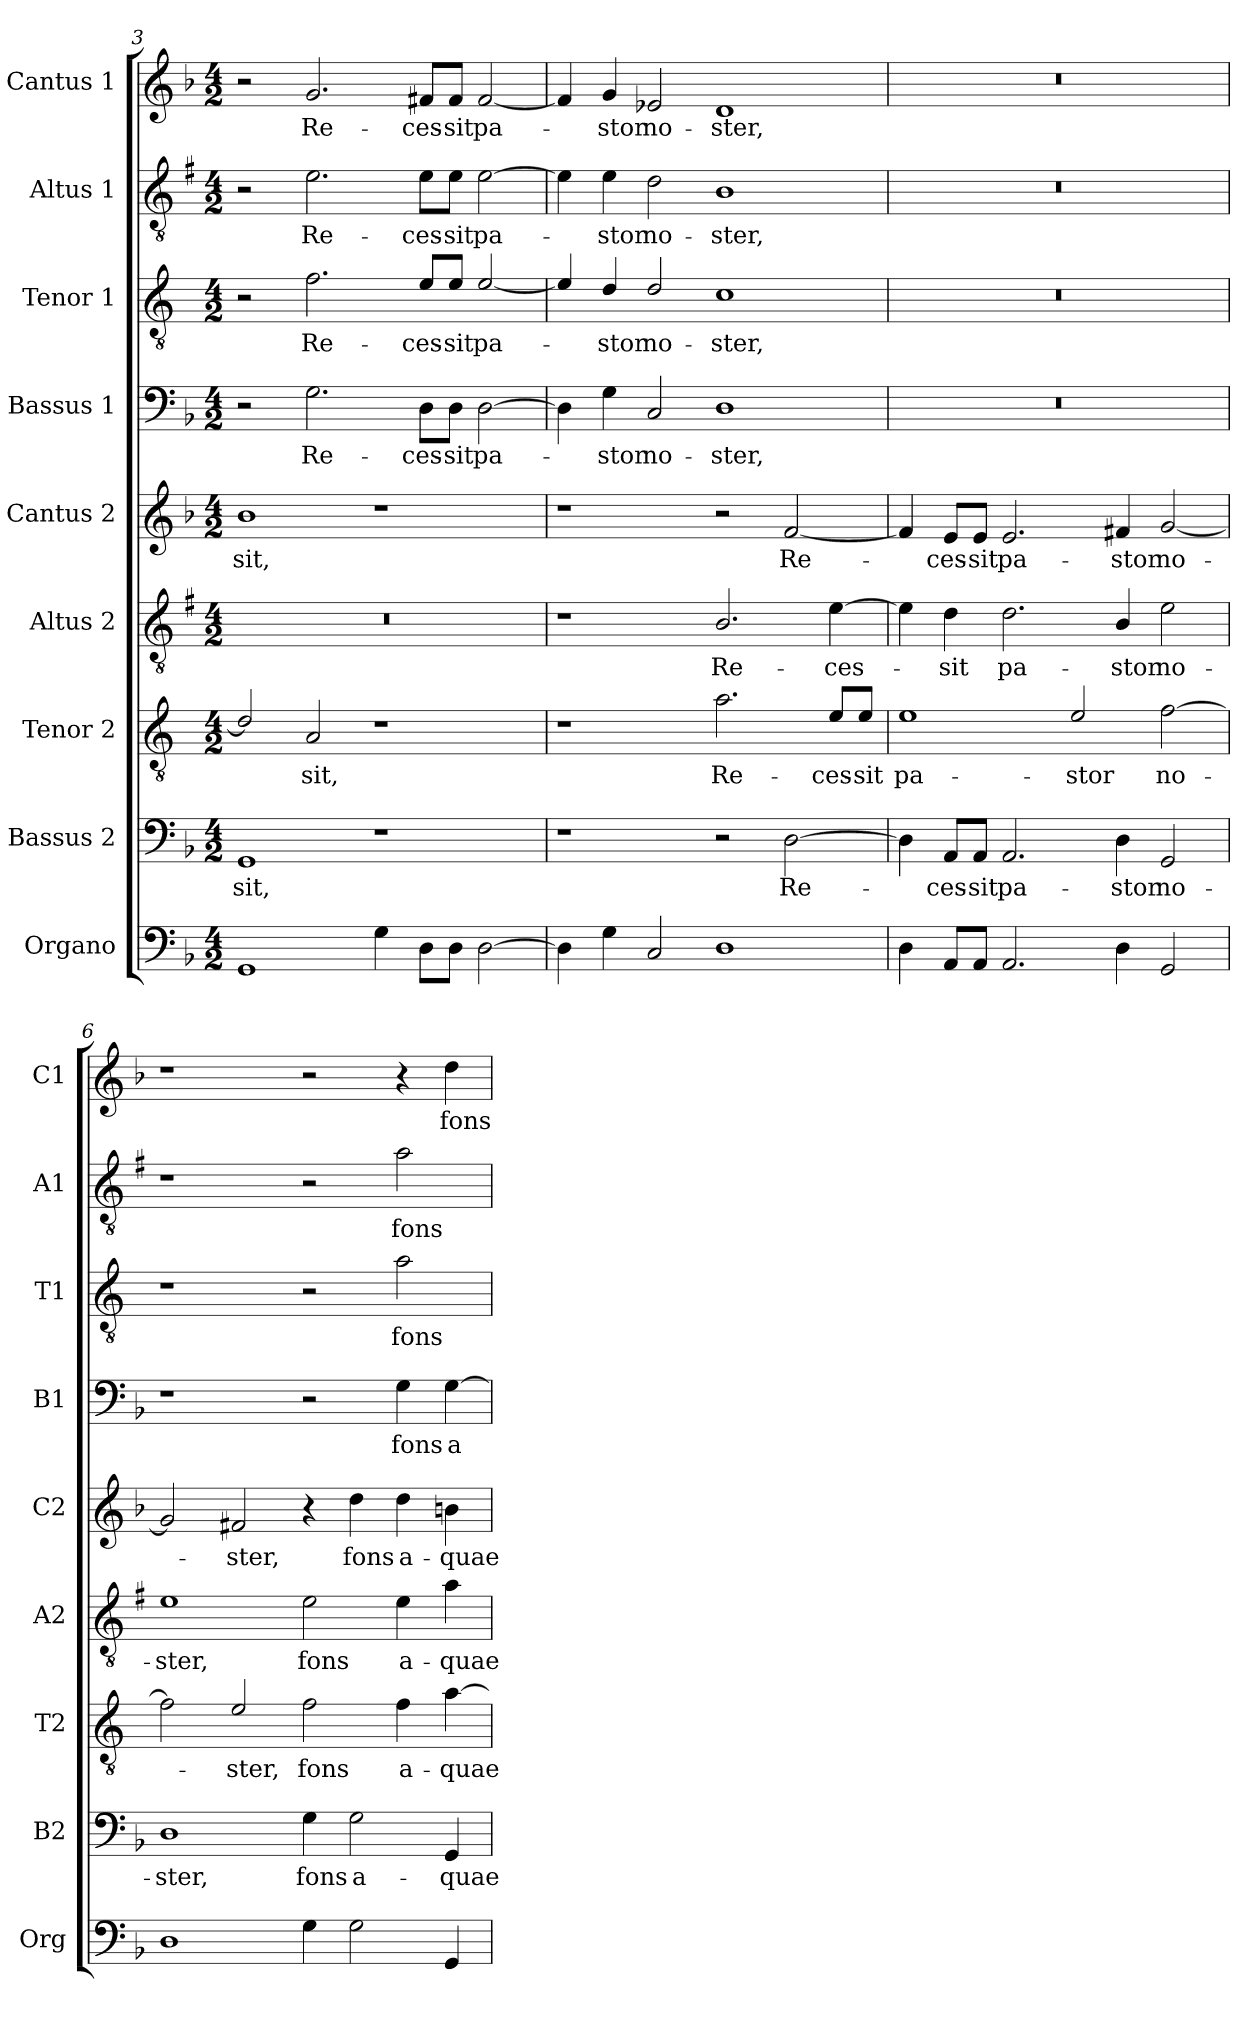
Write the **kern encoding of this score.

**kern	**kern	**text	**kern	**text	**kern	**text	**kern	**text	**kern	**text	**kern	**text	**kern	**text	**kern	**text
*part9	*part8	*part8	*part7	*part7	*part6	*part6	*part5	*part5	*part4	*part4	*part3	*part3	*part2	*part2	*part1	*part1
*staff9	*staff8	*staff8	*staff7	*staff7	*staff6	*staff6	*staff5	*staff5	*staff4	*staff4	*staff3	*staff3	*staff2	*staff2	*staff1	*staff1
*I"Organo	*I"Bassus 2	*	*I"Tenor 2	*	*I"Altus 2	*	*I"Cantus 2	*	*I"Bassus 1	*	*I"Tenor 1	*	*I"Altus 1	*	*I"Cantus 1	*
*I'Org	*I'B2	*	*I'T2	*	*I'A2	*	*I'C2	*	*I'B1	*	*I'T1	*	*I'A1	*	*I'C1	*
*clefF4	*clefF4	*	*clefGv2	*	*clefGv2	*	*clefG2	*	*clefF4	*	*clefGv2	*	*clefGv2	*	*clefG2	*
*	*	*	*ITrd4c7	*	*ITrd1c2	*	*	*	*	*	*ITrd4c7	*	*ITrd1c2	*	*	*
*k[b-]	*k[b-]	*	*k[b-]	*	*k[b-]	*	*k[b-]	*	*k[b-]	*	*k[b-]	*	*k[b-]	*	*k[b-]	*
*F:	*F:	*	*F:	*	*F:	*	*F:	*	*F:	*	*F:	*	*F:	*	*F:	*
*M4/2	*M4/2	*	*M4/2	*	*M4/2	*	*M4/2	*	*M4/2	*	*M4/2	*	*M4/2	*	*M4/2	*
=3	=3	=3	=3	=3	=3	=3	=3	=3	=3	=3	=3	=3	=3	=3	=3	=3
!	!	!LO:LY:b	!	!	!	!	!	!LO:LY:b	!	!	!	!	!	!	!	!
1GG	1GG	-sit,	2G/]	.	0r	.	1b-	-sit,	2r	.	2r	.	2r	.	2r	.
!	!	!	!	!LO:LY:b	!	!	!	!	!	!LO:LY:b	!	!LO:LY:b	!	!LO:LY:b	!	!LO:LY:b
.	.	.	2D/	-sit,	.	.	.	.	2.G\	Re-	2.B-\	Re-	2.d\	Re-	2.g/	Re-
4G\	1r	.	1r	.	.	.	1r	.	.	.	.	.	.	.	.	.
!	!	!	!	!	!	!	!	!	!	!LO:LY:b	!	!LO:LY:b	!	!LO:LY:b	!	!LO:LY:b
8D\L	.	.	.	.	.	.	.	.	8D\L	-ces-	8A/L	-ces-	8d\L	-ces-	8f#X/L	-ces-
!	!	!	!	!	!	!	!	!	!	!LO:LY:b	!	!LO:LY:b	!	!LO:LY:b	!	!LO:LY:b
8D\J	.	.	.	.	.	.	.	.	8D\J	-sit	8A/J	-sit	8d\J	-sit	8f#/J	-sit
!	!	!	!	!	!	!	!	!	!	!LO:LY:b	!	!LO:LY:b	!	!LO:LY:b	!	!LO:LY:b
[2D\	.	.	.	.	.	.	.	.	[2D\	pa-	[2A/	pa-	[2d\	pa-	[2f#/	pa-
=4	=4	=4	=4	=4	=4	=4	=4	=4	=4	=4	=4	=4	=4	=4	=4	=4
4D\]	1r	.	1r	.	1r	.	1r	.	4D\]	.	4A/]	.	4d\]	.	4f#/]	.
!	!	!	!	!	!	!	!	!	!	!LO:LY:b	!	!LO:LY:b	!	!LO:LY:b	!	!LO:LY:b
4G\	.	.	.	.	.	.	.	.	4G\	-stor	4G/	-stor	4d\	-stor	4g/	-stor
!	!	!	!	!	!	!	!	!	!	!LO:LY:b	!	!LO:LY:b	!	!LO:LY:b	!	!LO:LY:b
2C/	.	.	.	.	.	.	.	.	2C/	no-	2G/	no-	2c\	no-	2e-X/	no-
!	!	!	!	!LO:LY:b	!	!LO:LY:b	!	!	!	!LO:LY:b	!	!LO:LY:b	!	!LO:LY:b	!	!LO:LY:b
1D	2r	.	2.d\	Re-	2.A/	Re-	2r	.	1D	-ster,	1F	-ster,	1A	-ster,	1d	-ster,
!	!	!LO:LY:b	!	!	!	!	!	!LO:LY:b	!	!	!	!	!	!	!	!
.	[2D\	Re-	.	.	.	.	[2f/	Re-	.	.	.	.	.	.	.	.
!	!	!	!	!LO:LY:b	!	!LO:LY:b	!	!	!	!	!	!	!	!	!	!
.	.	.	8A/L	-ces-	[4d\	-ces-	.	.	.	.	.	.	.	.	.	.
!	!	!	!	!LO:LY:b	!	!	!	!	!	!	!	!	!	!	!	!
.	.	.	8A/J	-sit	.	.	.	.	.	.	.	.	.	.	.	.
!!LO:LB:g=z
=5	=5	=5	=5	=5	=5	=5	=5	=5	=5	=5	=5	=5	=5	=5	=5	=5
!	!	!	!	!LO:LY:b	!	!	!	!	!	!	!	!	!	!	!	!
4D\	4D\]	.	1A	pa-	4d\]	.	4f/]	.	0r	.	0r	.	0r	.	0r	.
!	!	!LO:LY:b	!	!	!	!LO:LY:b	!	!LO:LY:b	!	!	!	!	!	!	!	!
8AA/L	8AA/L	-ces-	.	.	4c\	-sit	8e/L	-ces-	.	.	.	.	.	.	.	.
!	!	!LO:LY:b	!	!	!	!	!	!LO:LY:b	!	!	!	!	!	!	!	!
8AA/J	8AA/J	-sit	.	.	.	.	8e/J	-sit	.	.	.	.	.	.	.	.
!	!	!LO:LY:b	!	!	!	!LO:LY:b	!	!LO:LY:b	!	!	!	!	!	!	!	!
2.AA/	2.AA/	pa-	.	.	2.c\	pa-	2.e/	pa-	.	.	.	.	.	.	.	.
!	!	!	!	!LO:LY:b	!	!	!	!	!	!	!	!	!	!	!	!
.	.	.	2A/	-stor	.	.	.	.	.	.	.	.	.	.	.	.
!	!	!LO:LY:b	!	!	!	!LO:LY:b	!	!LO:LY:b	!	!	!	!	!	!	!	!
4D\	4D\	-stor	.	.	4A/	-stor	4f#X/	-stor	.	.	.	.	.	.	.	.
!	!	!LO:LY:b	!	!LO:LY:b	!	!LO:LY:b	!	!LO:LY:b	!	!	!	!	!	!	!	!
2GG/	2GG/	no-	[2B-\	no-	2d\	no-	[2g/	no-	.	.	.	.	.	.	.	.
=6	=6	=6	=6	=6	=6	=6	=6	=6	=6	=6	=6	=6	=6	=6	=6	=6
!	!	!LO:LY:b	!	!	!	!LO:LY:b	!	!	!	!	!	!	!	!	!	!
1D	1D	-ster,	2B-\]	.	1d	-ster,	2g/]	.	1r	.	1r	.	1r	.	1r	.
!	!	!	!	!LO:LY:b	!	!	!	!LO:LY:b	!	!	!	!	!	!	!	!
.	.	.	2A/	-ster,	.	.	2f#X/	-ster,	.	.	.	.	.	.	.	.
!	!	!LO:LY:b	!	!LO:LY:b	!	!LO:LY:b	!	!	!	!	!	!	!	!	!	!
4G\	4G\	fons	2B-\	fons	2d\	fons	4r	.	2r	.	2r	.	2r	.	2r	.
!	!	!LO:LY:b	!	!	!	!	!	!LO:LY:b	!	!	!	!	!	!	!	!
2G\	2G\	a-	.	.	.	.	4dd\	fons	.	.	.	.	.	.	.	.
!	!	!	!	!LO:LY:b	!	!LO:LY:b	!	!LO:LY:b	!	!LO:LY:b	!	!LO:LY:b	!	!LO:LY:b	!	!
.	.	.	4B-\	a-	4d\	a-	4dd\	a-	4G\	fons	2d\	fons	2g\	fons	4r	.
!	!	!LO:LY:b	!	!LO:LY:b	!	!LO:LY:b	!	!LO:LY:b	!	!LO:LY:b	!	!	!	!	!	!LO:LY:b
4GG/	4GG/	-quae	[4d\	-quae	4g\	-quae	4bn\	-quae	[4G\	a-	.	.	.	.	4dd\	fons
=	=	=	=	=	=	=	=	=	=	=	=	=	=	=	=	=
*-	*-	*-	*-	*-	*-	*-	*-	*-	*-	*-	*-	*-	*-	*-	*-	*-
